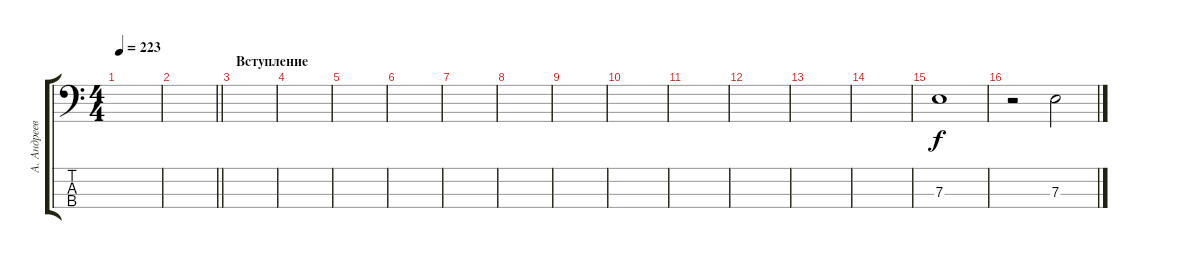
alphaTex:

\track ("А. Андреев" "А. Андреев") {instrument electricbassfinger}
\staff {score tabs}
\tuning (G2 D2 A1 E1) {hide}
\ts (4 4)
\tempo 223
\clef f4
\ks c
|
\barLineRight lightlight
|
\section ("" "Вступление")
|
|
|
|
|
|
|
|
|
|
|
|
7.3.1 |
r.2 7.3.2
